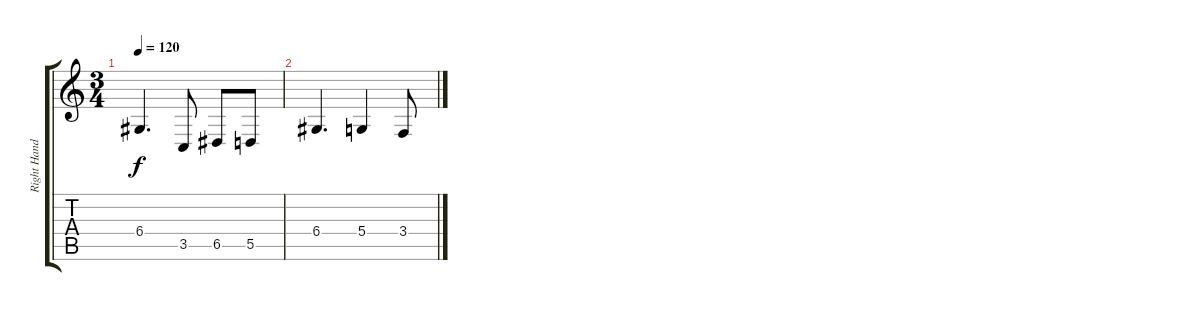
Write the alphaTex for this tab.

\track ("Right Hand" "Right Hand") {instrument acousticgrandpiano}
\staff {score tabs}
\tuning (E4 B3 G3 D3 A2 E2) {hide}
\ts (3 4)
\tempo 120
\clef g2
\ks c
6.4{t}.4{d dy f} 3.5.8 6.5.8 5.5.8 |
6.4.4{d} 5.4.4 3.4.8
